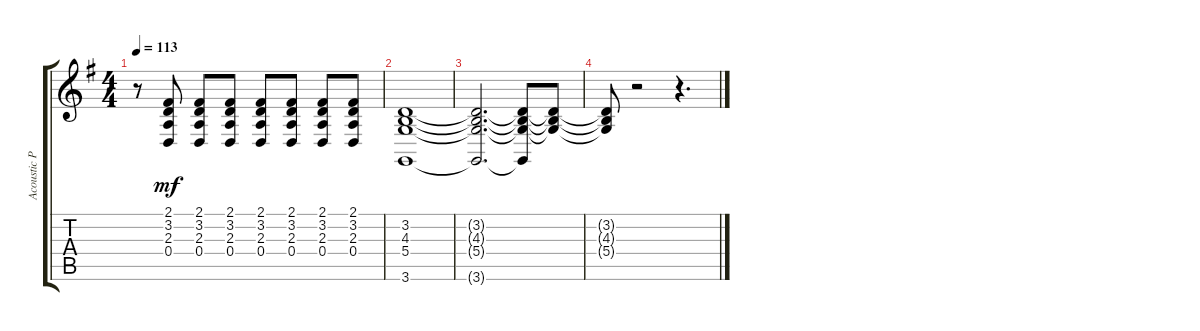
\track ("Acoustic Piano" "Acoustic P") {instrument acousticgrandpiano}
\staff {score tabs}
\tuning (E4 B3 G3 D3 A2 E2) {hide}
\ts (4 4)
\tempo 113
\clef g2
\ks eminor
r.8{dy mf} (2.1 3.2 2.3 0.4).8 (2.1 3.2 2.3 0.4).8 (2.1 3.2 2.3 0.4).8 (2.1 3.2 2.3 0.4).8 (2.1 3.2 2.3 0.4).8 (2.1 3.2 2.3 0.4).8 (2.1 3.2 2.3 0.4).8 |
(3.2 4.3 5.4 3.6).1 |
(3.2{t} 4.3{t} 5.4{t} 3.6{t}).2{d} (3.2{t} 4.3{t} 5.4{t} 3.6{t}).8 (3.2{t} 4.3{t} 5.4{t}).8 |
(3.2{t} 4.3{t} 5.4{t}).8 r.2 r.4{d}
